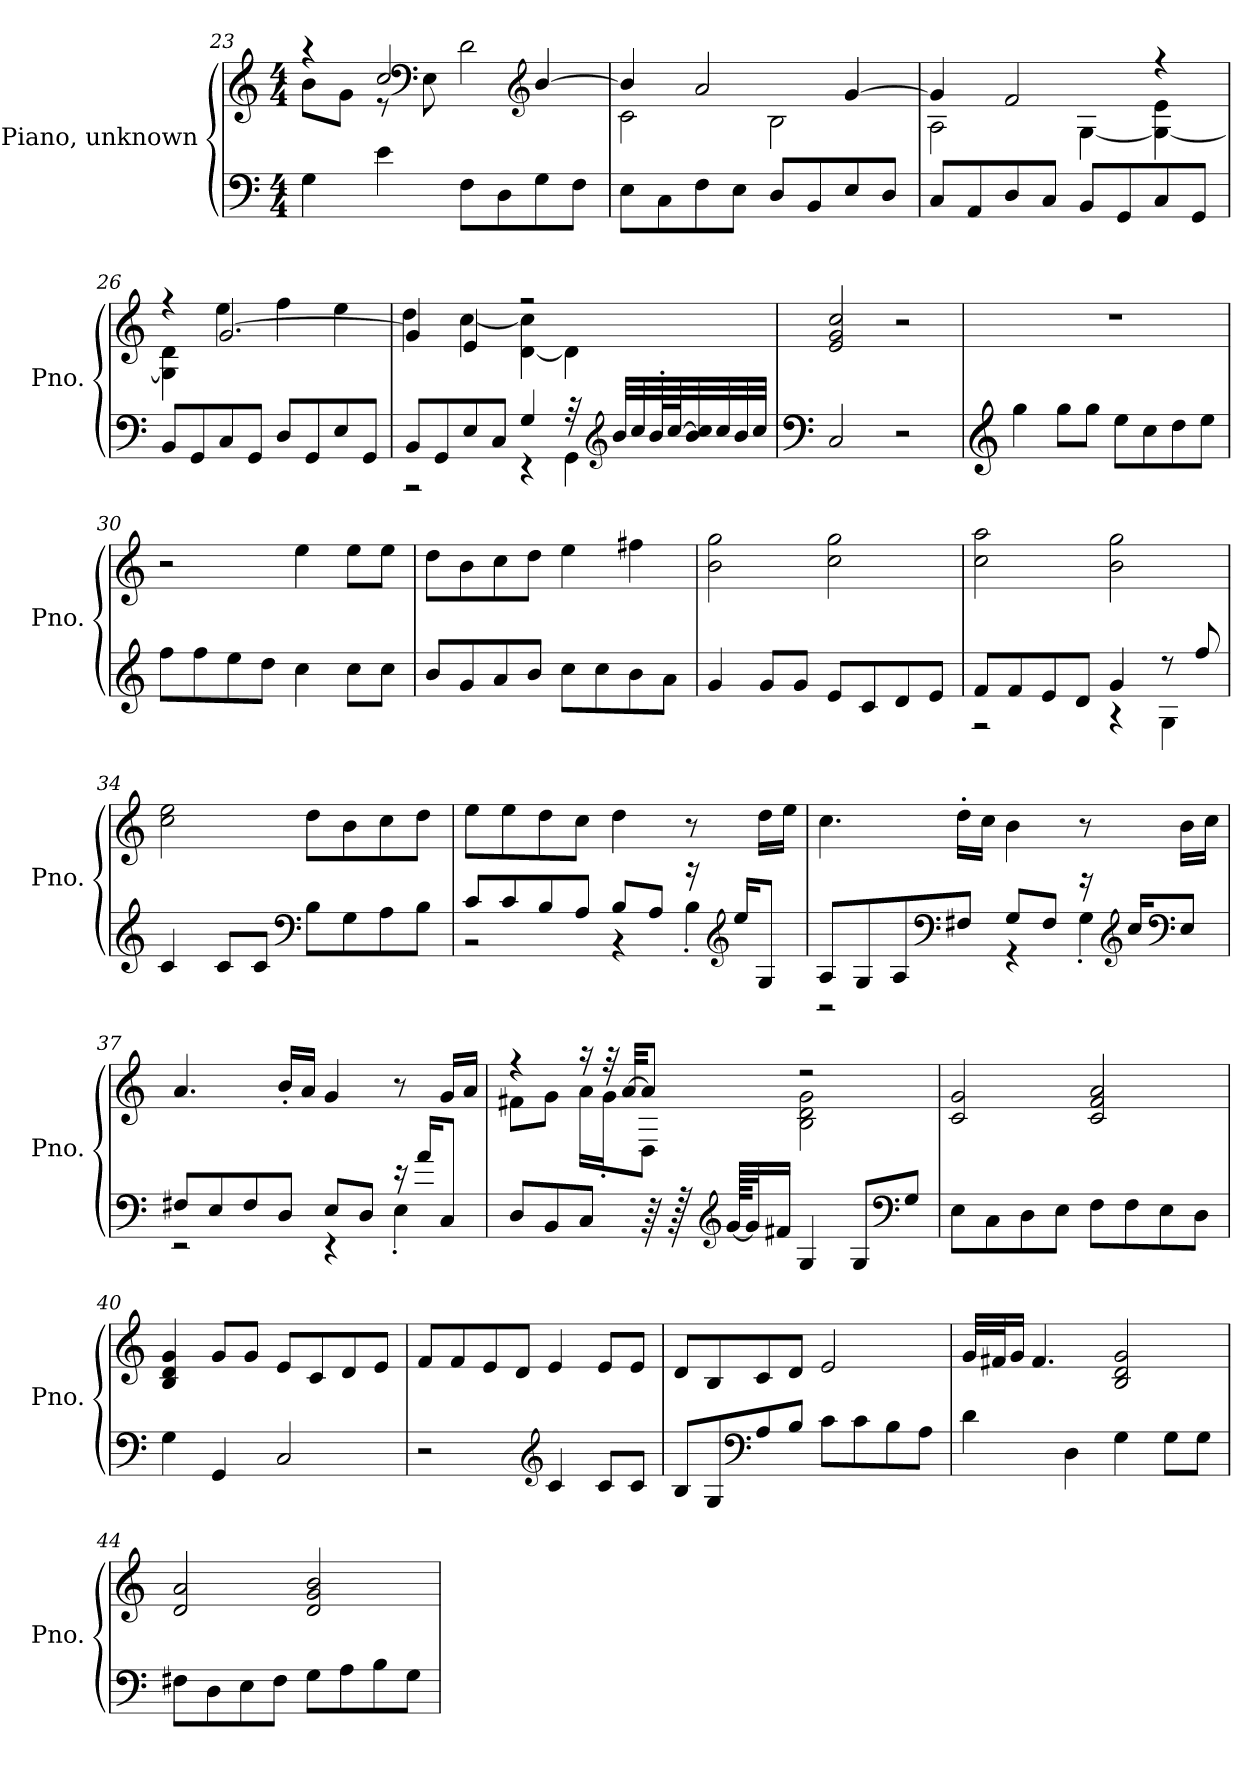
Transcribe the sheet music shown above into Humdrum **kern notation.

**kern	**kern
*part1	*part1
*staff2	*staff1
*I"Piano, unknown	*
*I'Pno.	*
*clefF4	*clefG2
*k[]	*k[]
*M4/4	*M4/4
=23	=23
*	*^
4G\	4r	8b\L
.	.	8g\J
4e\	2cc/	8r
*	*clefF4	*
.	.	8E\
8F\L	.	2d\
8D\	.	.
*	*clefG2	*
8G\	[4b/	.
8F\J	.	.
=24	=24	=24
8E\L	4b/]	2c\
8C\	.	.
8F\	2a/	.
8E\J	.	.
8D/L	.	2B\
8BB/	.	.
8E/	[4g/	.
8D/J	.	.
=25	=25	=25
8C/L	4g/]	2A\
8AA/	.	.
8D/	2f/	.
8C/J	.	.
8BB/L	.	[4G\
8GG/	.	.
8C/	4r	4G\_ 4e\
8GG/J	.	.
=26	=26	=26
8BB/L	4r	4G\] 4d\
8GG/	.	.
8C/	[2.g/	4ee\
8GG/J	.	.
8D/L	.	4ff\
8GG/	.	.
8E/	.	4ee\
8GG/J	.	.
!!LO:PB:g=z	!!
=27	=27	=27
*^	*	*
8BB/L	2r	4g/]	4dd\
8GG/	.	.	.
8E/	.	4e/	[4cc\
8C/J	.	.	.
4G/	4r	2r	[4d\ 4cc\]
32r	4GG\	.	4d\]
*clefG2	*	*	*
32b/LLL	.	.	.
32cc/	.	.	.
64b'/L	.	.	.
[64cc/J	.	.	.
32b/ 32cc/]	.	.	.
32cc/	.	.	.
32b/	.	.	.
32cc/JJJ	.	.	.
*v	*v	*	*
*	*v	*v
=28	=28
*clefF4	*
2C/	2e/ 2g/ 2cc/
2r	2r
=29	=29
*clefG2	*
4gg\	1r
8gg\L	.
8gg\J	.
8ee\L	.
8cc\	.
8dd\	.
8ee\J	.
=30	=30
8ff\L	2r
8ff\	.
8ee\	.
8dd\J	.
4cc\	4ee\
8cc\L	8ee\L
8cc\J	8ee\J
!!LO:LB:g=z
=31	=31
8b/L	8dd\L
8g/	8b\
8a/	8cc\
8b/J	8dd\J
8cc\L	4ee\
8cc\	.
8b\	4ff#X\
8a\J	.
=32	=32
4g/	2b\ 2gg\
8g/L	.
8g/J	.
8e/L	2cc\ 2gg\
8c/	.
8d/	.
8e/J	.
=33	=33
*^	*
8f/L	2r	2cc\ 2aa\
8f/	.	.
8e/	.	.
8d/J	.	.
4g/	4r	2b\ 2gg\
8r	4G\	.
8ff/	.	.
*v	*v	*
=34	=34
4c/	2cc\ 2ee\
8c/L	.
8c/J	.
*clefF4	*
8B\L	8dd\L
8G\	8b\
8A\	8cc\
8B\J	8dd\J
!!LO:LB:g=z
=35	=35
*^	*
8c/L	2r	8ee\L
8c/	.	8ee\
8B/	.	8dd\
8A/J	.	8cc\J
8B/L	4r	4dd\
8A/J	.	.
16r	4B'\	8r
*clefG2	*	*
16ee/KL	.	.
8G/J	.	16dd\LL
.	.	16ee\JJ
=36	=36	=36
8A/L	2r	4.cc\
8G/	.	.
8A/	.	.
*clefF4	*	*
8F#X/J	.	16dd'\LL
.	.	16cc\JJ
8G/L	4r	4b\
8F#/J	.	.
16r	4G'\	8r
*clefG2	*	*
16cc/KL	.	.
*clefF4	*	*
8E/J	.	16b\LL
.	.	16cc\JJ
=37	=37	=37
8F#X/L	2r	4.a/
8E/	.	.
8F#/	.	.
8D/J	.	16b'/LL
.	.	16a/JJ
8E/L	4r	4g/
8D/J	.	.
16r	4E'\	8r
16a/KL	.	.
8C/J	.	16g/LL
.	.	16a/JJ
*v	*v	*
!!LO:LB:g=z
=38	=38
*	*^
8D/L	4r	8f#X\L
8BB/	.	8g\J
8C/J	16r	16a\LL
.	32r	16g'\J
.	[32a/KKL	.
64r	8a/J]	8D\J
128r	.	.
*clefG2	*	*
[128g/KKLLL	.	.
32g/J]	.	.
16f#X/JJ	.	.
4G/	2r	2B\ 2d\ 2g\
8G/L	.	.
*clefF4	*	*
8G/J	.	.
*	*v	*v
=39	=39
8E\L	2c/ 2g/
8C\	.
8D\	.
8E\J	.
8F\L	2c/ 2f/ 2a/
8F\	.
8E\	.
8D\J	.
=40	=40
4G\	4B/ 4d/ 4g/
4GG/	8g/L
.	8g/J
2C/	8e/L
.	8c/
.	8d/
.	8e/J
=41	=41
2r	8f/L
.	8f/
.	8e/
.	8d/J
*clefG2	*
4c/	4e/
8c/L	8e/L
8c/J	8e/J
!!LO:LB:g=z
=42	=42
8B/L	8d/L
8G/	8B/
*clefF4	*
8A/	8c/
8B/J	8d/J
8c\L	2e/
8c\	.
8B\	.
8A\J	.
=43	=43
4d\	32g/LLL
.	32f#X/J
.	16g/JJ
.	4.f#/
4D\	.
4G\	2B/ 2d/ 2g/
8G\L	.
8G\J	.
=44	=44
8F#X\L	2d/ 2a/
8D\	.
8E\	.
8F#\J	.
8G\L	2d/ 2g/ 2b/
8A\	.
8B\	.
8G\J	.
=	=
*-	*-
